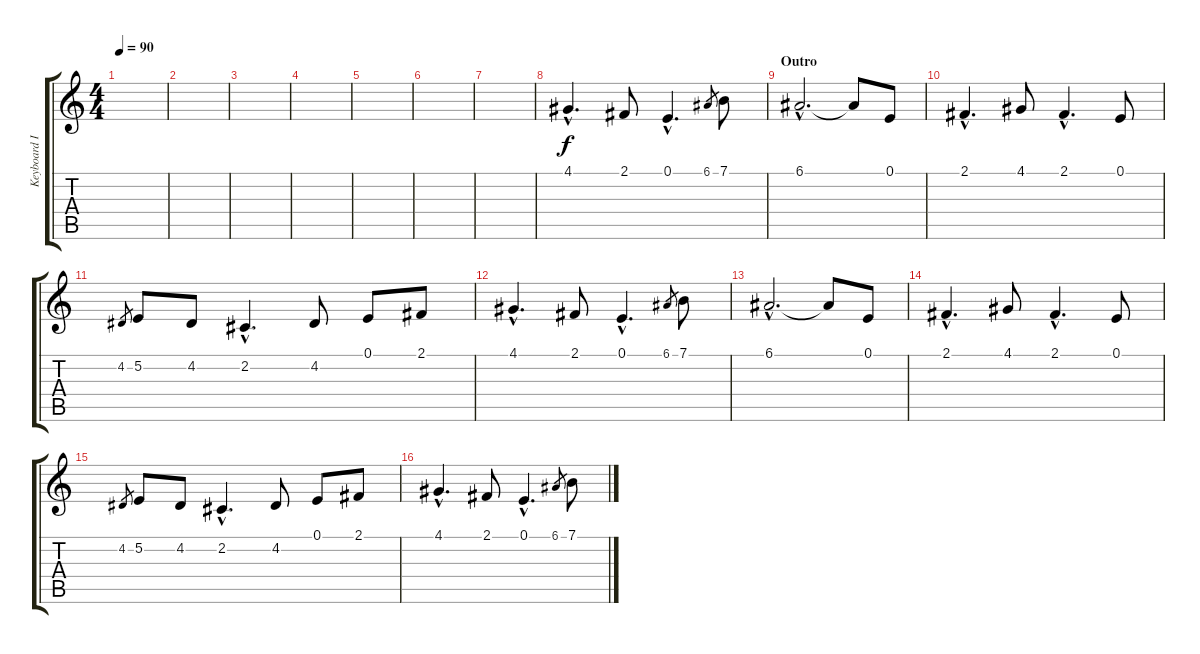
\track ("Keyboard III" "Keyboard I") {instrument oboe}
\staff {score tabs}
\tuning (E4 B3 G3 D3 A2 E2) {hide}
\ts (4 4)
\tempo 90
\clef g2
\ks c
|
|
|
|
|
|
|
4.1{hac}.4{d} 2.1.8 0.1{hac}.4{d} 6.1.8{gr} 7.1.8 |
\section ("" "Outro")
6.1{hac}.2{d} 6.1{t}.8 0.1.8 |
2.1{hac}.4{d} 4.1.8 2.1{hac}.4{d} 0.1.8 |
4.2.8{gr} 5.2.8 4.2.8 2.2{hac}.4{d} 4.2.8 0.1.8 2.1.8 |
4.1{hac}.4{d} 2.1.8 0.1{hac}.4{d} 6.1.8{gr} 7.1.8 |
6.1{hac}.2{d} 6.1{t}.8 0.1.8 |
2.1{hac}.4{d} 4.1.8 2.1{hac}.4{d} 0.1.8 |
4.2.8{gr} 5.2.8 4.2.8 2.2{hac}.4{d} 4.2.8 0.1.8 2.1.8 |
4.1{hac}.4{d} 2.1.8 0.1{hac}.4{d} 6.1.8{gr} 7.1.8
